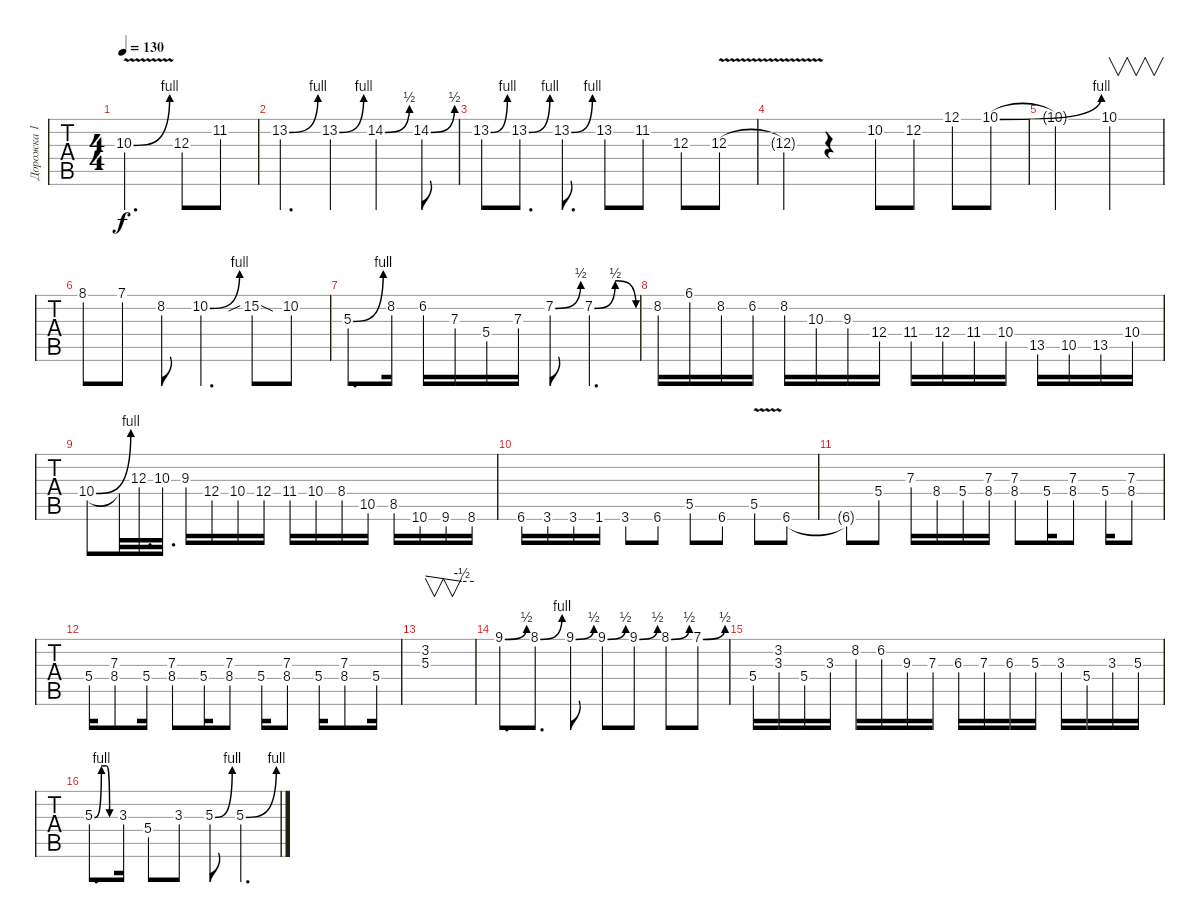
\track ("Дорожка 1" "Дорожка 1") {instrument overdrivenguitar}
\staff {tabs}
\tuning (E4 B3 G3 D3 A2 E2) {hide}
\ts (4 4)
\tempo 130
\clef g2
\ks c
10.3{be (bend 0 0 60 4) v}.2{d dy f} 12.3.8 11.2{st}.8 |
13.2{be (bend 0 0 60 4)}.4{d} 13.2{be (bend 0 0 60 4)}.4 14.2{be (bend 0 0 60 2)}.4 14.2{be (bend 0 0 60 2)}.8 |
13.2{be (bend 0 0 60 4)}.8 13.2{be (bend 0 0 60 4)}.8{d} 13.2{be (bend 0 0 60 4)}.8{d} 13.2.8 11.2.8 12.3.8 12.3{v}.8 |
12.3{t}.4 r.4 10.2.8 12.2.8 12.1.8 10.1{be (bend 0 0 60 4)}.8 |
10.1{t}.2 10.1.2{v} |
8.1.8 7.1.8 8.2.8 10.2{be (bend 0 0 60 4)}.4{d} 15.2{sib sod st}.8 10.2.8 |
5.3{be (bend 0 0 60 4)}.8{d} 8.2.16 6.2.16 7.3.16 5.4.16 7.3.16 7.2{be (bend 0 0 60 2)}.8 7.2{be (bendrelease 0 0 15 2 40 2 60 0)}.4{d} |
8.2.16 6.1.16 8.2.16 6.2.16 8.2.16 10.3.16 9.3.16 12.4.16 11.4.16 12.4.16 11.4.16 10.4.16 13.5.16 10.5.16 13.5.16 10.4.16 |
10.4{be (bend 0 0 60 4)}.8 10.4{t}.32 12.3.32{d} 10.3.32{d} 9.3.16 12.4.16 10.4.16 12.4.16 11.4.16 10.4.16 8.4.16 10.5.16 8.5.16 10.6.16 9.6.16 8.6.16 |
6.6.16 3.6.16 3.6.16 1.6.16 3.6.8 6.6.8 5.5.8 6.6.8 5.5{v}.8 6.6.8 |
6.6{t}.8 5.4.8 7.3.16 8.4.16 5.4.16 (7.3 8.4).16 (7.3 8.4).8 5.4.16 (7.3 8.4).8 5.4.16 (7.3 8.4).8 |
5.4.16 (7.3 8.4).8 5.4.16 (7.3 8.4).8 5.4.16 (7.3 8.4).8 5.4.16 (7.3 8.4).8 5.4.16 (7.3 8.4).8 5.4.16 |
(3.2 5.3).1{v tbe (custom default 0 0 45 -2 60 -2)} |
9.1{be (bend 0 0 60 2)}.8{d} 8.1{be (bend 0 0 60 4)}.8{d} 9.1{be (bend 0 0 60 2)}.8 9.1{be (bend 0 0 60 2)}.8 9.1{be (bend 0 0 60 2)}.8 8.1{be (bend 0 0 60 2)}.8 7.1{be (bend 0 0 60 2)}.8 |
5.4.16 (3.2 3.3).16 5.4.16 3.3.16 8.2.16 6.2.16 9.3.16 7.3.16 6.3.16 7.3.16 6.3.16 5.3.16 3.3.16 5.4.16 3.3.16 5.3.16 |
5.3{be (custom 0 0 20 4 35 4 44 0 60 0)}.8{d} 3.3.16 5.4.8 3.3.8 5.3{be (bend 0 0 60 4) st}.8 5.3{be (bend 0 0 60 4)}.4{d}
